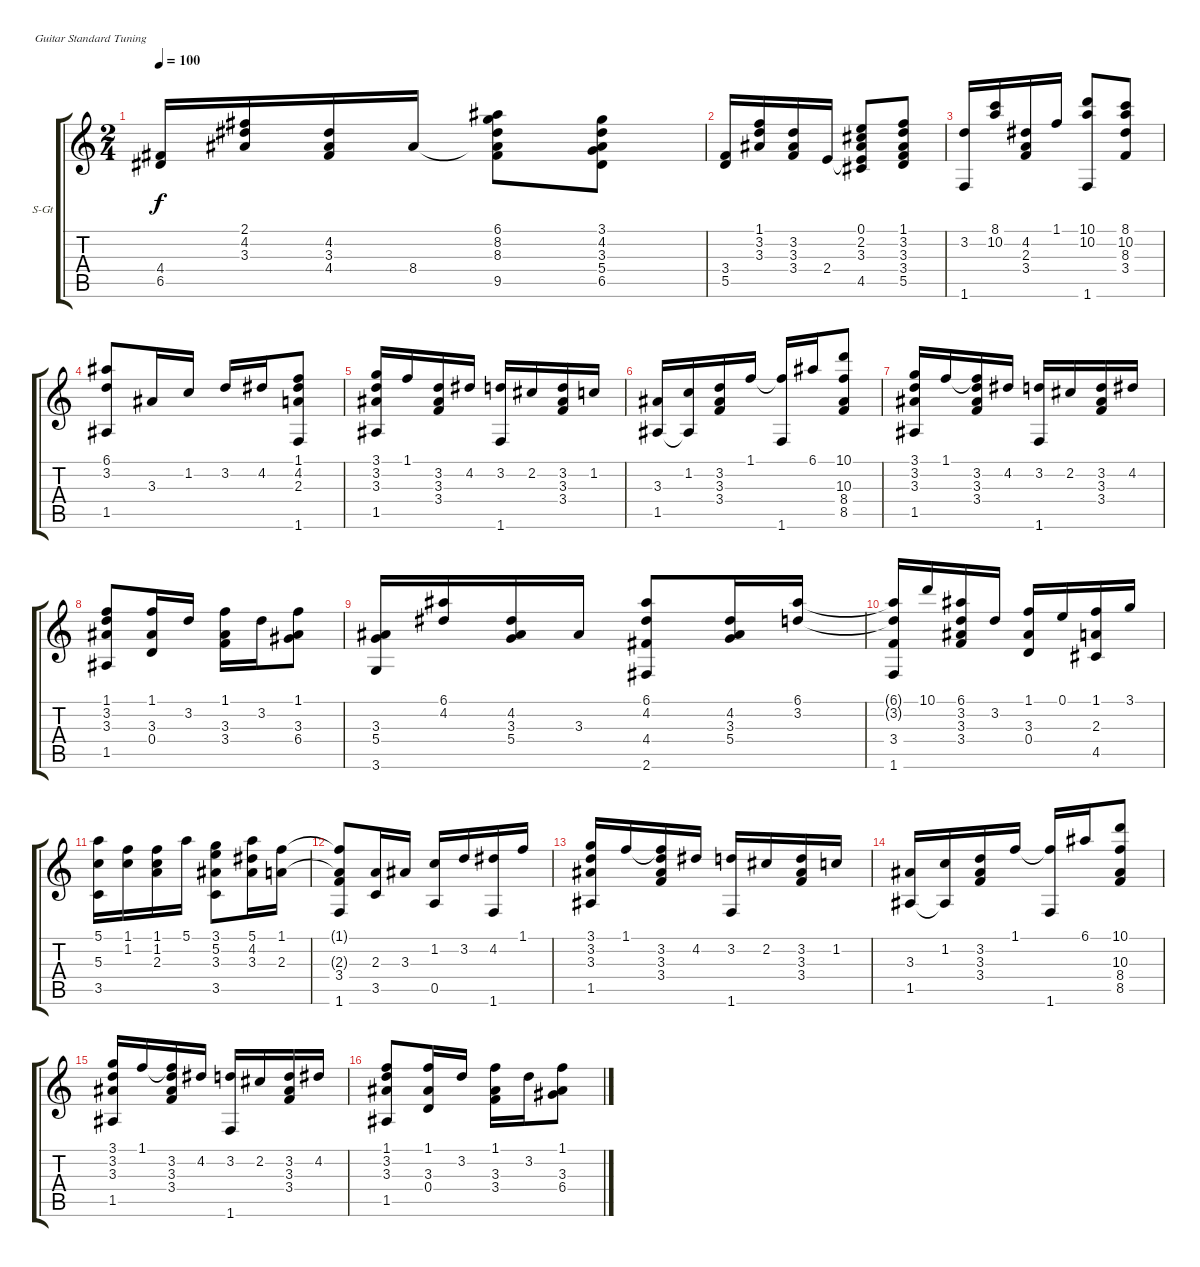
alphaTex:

\bracketExtendMode groupsimilarinstruments
\firstSystemTrackNameOrientation horizontal
\otherSystemsTrackNameOrientation horizontal
\track ("Track 1" "S-Gt") {instrument acousticgrandpiano}
\staff {score tabs}
\tuning (E4 B3 G3 D3 A2 E2)
\displaytranspose 12
\ts (2 4)
\tempo 100
\clef g2
\ks c
(4.4 6.5).16{dy f} (2.1 4.2 3.3).16 (4.2 3.3 4.4).16 8.4.16 (6.1 8.2 8.3 8.4{t} 9.5).8 (3.1 4.2 3.3 5.4 6.5).8 |
(3.4 5.5).16 (1.1 3.2 3.3).16 (3.2 3.3 3.4).16 2.4.16 (0.1 2.2 3.3 2.4{t} 4.5).8 (1.1 3.2 3.3 3.4 5.5).8 |
(3.2 1.6).16 (8.1 10.2).16 (4.2 2.3 3.4).16 1.1.16 (10.1 10.2 1.6).8 (8.1 10.2 8.3 3.4).8 |
(6.1 3.2 1.5).8 3.3.16 1.2.16 3.2.16 4.2.16 (1.1 4.2 2.3 1.6).8 |
(3.1 3.2 3.3 1.5).16 1.1.16 (3.2 3.3 3.4).16 4.2.16 (3.2 1.6).16 2.2.16 (3.2 3.3 3.4).16 1.2.16 |
(3.3 1.5).16 (1.2 1.5{t}).16 (3.2 3.3 3.4).16 1.1.16 (1.1{t} 1.6).16 6.1.16 (10.1 10.3 8.4 8.5).8 |
(3.1 3.2 3.3 1.5).16 1.1.16 (1.1{t} 3.2 3.3 3.4).16 4.2.16 (3.2 1.6).16 2.2.16 (3.2 3.3 3.4).16 4.2.16 |
(1.1 3.2 3.3 1.5).8 (1.1 3.3 0.4).16 3.2.16 (1.1 3.3 3.4).16 3.2.16 (1.1 3.3 6.4).8 |
(3.3 5.4 3.6).16 (6.1 4.2).16 (4.2 3.3 5.4).16 3.3.16 (6.1 4.2 4.4 2.6).8 (4.2 3.3 5.4).16 (6.1 3.2).16 |
(6.1{t} 3.2{t} 3.4 1.6).16 10.1.16 (6.1 3.2 3.3 3.4).16 3.2.16 (1.1 3.3 0.4).16 0.1.16 (1.1 2.3 4.5).16 3.1.16 |
(5.1 5.3 3.5).16 (1.1 1.2).16 (1.1 1.2 2.3).16 5.1.16 (3.1 5.2 3.3 3.5).8 (5.1 4.2 3.3).16 (1.1 2.3).16 |
(1.1{t} 2.3{t} 3.4 1.6).8 (2.3 3.5).16 3.3.16 (1.2 0.5).16 3.2.16 (4.2 1.6).16 1.1.16 |
(3.1 3.2 3.3 1.5).16 1.1.16 (1.1{t} 3.2 3.3 3.4).16 4.2.16 (3.2 1.6).16 2.2.16 (3.2 3.3 3.4).16 1.2.16 |
(3.3 1.5).16 (1.2 1.5{t}).16 (3.2 3.3 3.4).16 1.1.16 (1.1{t} 1.6).16 6.1.16 (10.1 10.3 8.4 8.5).8 |
(3.1 3.2 3.3 1.5).16 1.1.16 (1.1{t} 3.2 3.3 3.4).16 4.2.16 (3.2 1.6).16 2.2.16 (3.2 3.3 3.4).16 4.2.16 |
(1.1 3.2 3.3 1.5).8 (1.1 3.3 0.4).16 3.2.16 (1.1 3.3 3.4).16 3.2.16 (1.1 3.3 6.4).8
